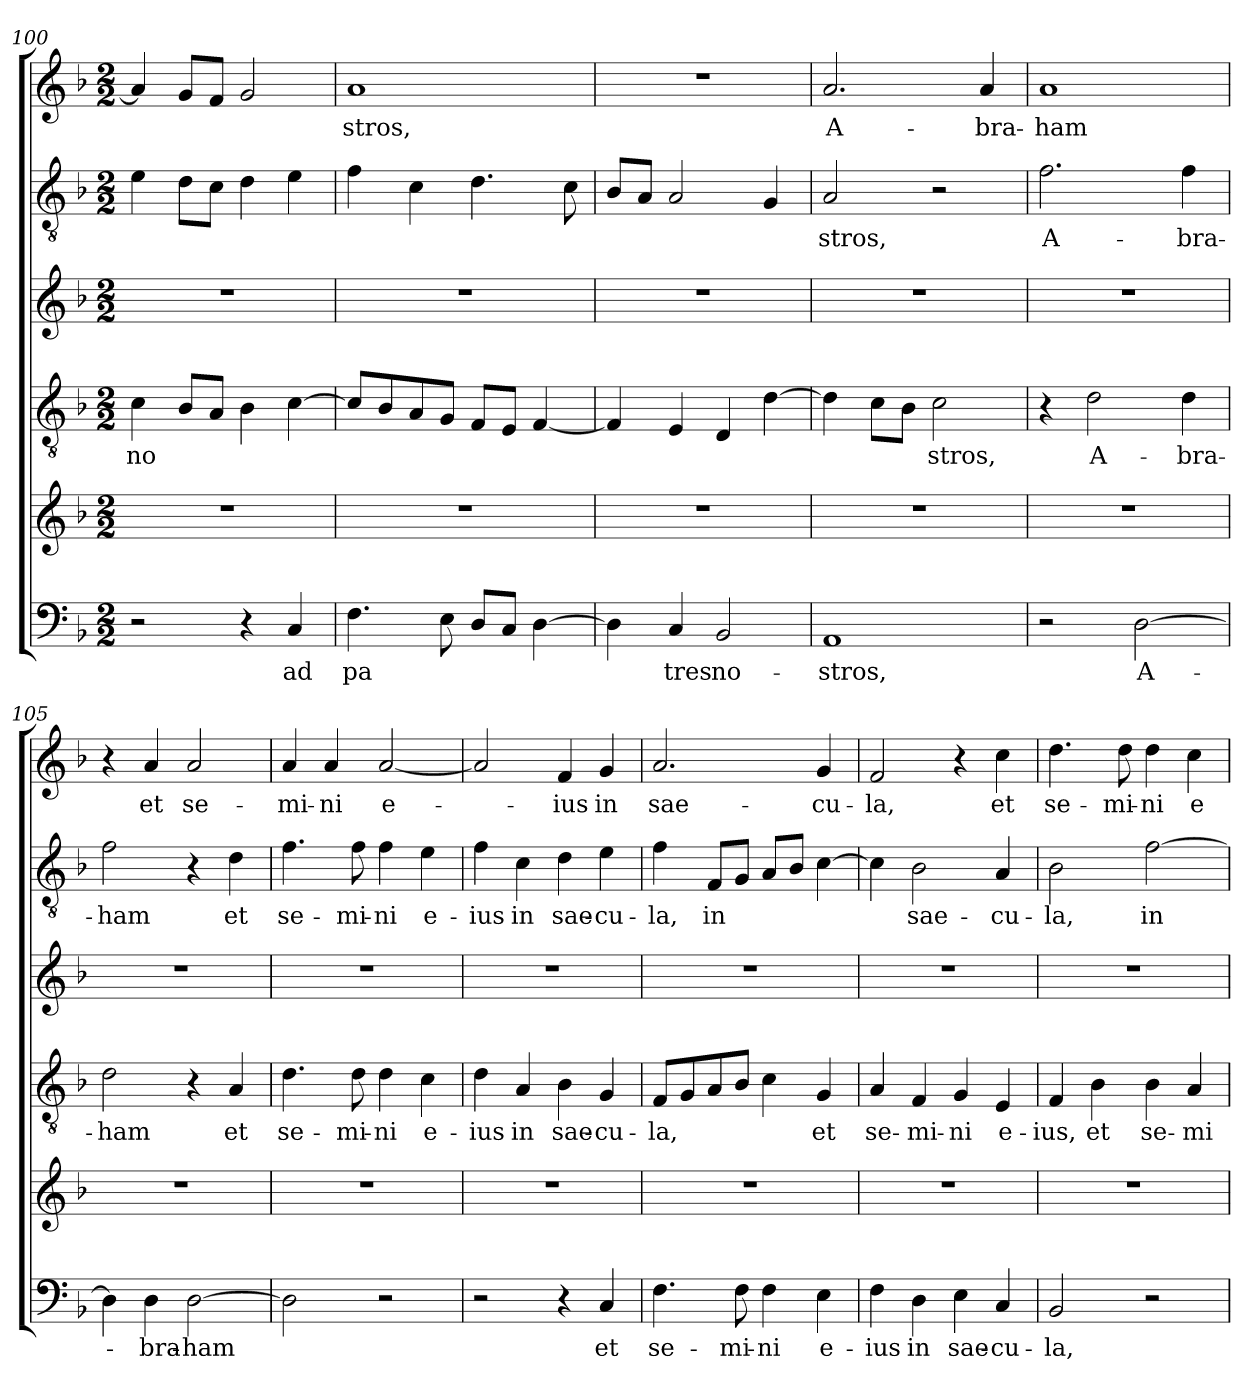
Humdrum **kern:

**kern	**text	**kern	**kern	**text	**kern	**kern	**text	**kern	**text
*part6	*part6	*part5	*part4	*part4	*part3	*part2	*part2	*part1	*part1
*staff6	*staff6	*staff5	*staff4	*staff4	*staff3	*staff2	*staff2	*staff1	*staff1
*clefF4	*	*clefG2	*clefGv2	*	*clefG2	*clefGv2	*	*clefG2	*
*k[b-]	*	*k[b-]	*k[b-]	*	*k[b-]	*k[b-]	*	*k[b-]	*
*F:	*	*F:	*F:	*	*F:	*F:	*	*F:	*
*M2/2	*	*M2/2	*M2/2	*	*M2/2	*M2/2	*	*M2/2	*
=100	=100	=100	=100	=100	=100	=100	=100	=100	=100
!	!	!	!	!LO:LY:b	!	!	!	!	!
2r	.	1r	4c\	no	1r	4e\	.	4a/]	.
.	.	.	8B-/L	.	.	8d\L	.	8g/L	.
.	.	.	8A/J	.	.	8c\J	.	8f/J	.
4r	.	.	4B-\	.	.	4d\	.	2g/	.
!	!LO:LY:b	!	!	!	!	!	!	!	!
4C/	ad	.	[4c\	.	.	4e\	.	.	.
=101	=101	=101	=101	=101	=101	=101	=101	=101	=101
!	!LO:LY:b	!	!	!	!	!	!	!	!LO:LY:b
4.F\	pa	1r	8c/L]	.	1r	4f\	.	1a	-stros,
.	.	.	8B-/	.	.	.	.	.	.
.	.	.	8A/	.	.	4c\	.	.	.
8E\	.	.	8G/J	.	.	.	.	.	.
8D/L	.	.	8F/L	.	.	4.d\	.	.	.
8C/J	.	.	8E/J	.	.	.	.	.	.
[4D\	.	.	[4F/	.	.	.	.	.	.
.	.	.	.	.	.	8c\	.	.	.
=102	=102	=102	=102	=102	=102	=102	=102	=102	=102
4D\]	.	1r	4F/]	.	1r	8B-/L	.	1r	.
.	.	.	.	.	.	8A/J	.	.	.
!	!LO:LY:b	!	!	!	!	!	!	!	!
4C/	tres	.	4E/	.	.	2A/	.	.	.
!	!LO:LY:b	!	!	!	!	!	!	!	!
2BB-/	no-	.	4D/	.	.	.	.	.	.
.	.	.	[4d\	.	.	4G/	.	.	.
=103	=103	=103	=103	=103	=103	=103	=103	=103	=103
!	!LO:LY:b	!	!	!	!	!	!LO:LY:b	!	!LO:LY:b
1AA	-stros,	1r	4d\]	.	1r	2A/	stros,	2.a/	A-
.	.	.	8c\L	.	.	.	.	.	.
.	.	.	8B-\J	.	.	.	.	.	.
!	!	!	!	!LO:LY:b	!	!	!	!	!
.	.	.	2c\	stros,	.	2r	.	.	.
!	!	!	!	!	!	!	!	!	!LO:LY:b
.	.	.	.	.	.	.	.	4a/	-bra-
!!LO:LB:g=z
=104	=104	=104	=104	=104	=104	=104	=104	=104	=104
!	!	!	!	!	!	!	!LO:LY:b	!	!LO:LY:b
2r	.	1r	4r	.	1r	2.f\	A-	1a	-­ham
!	!	!	!	!LO:LY:b	!	!	!	!	!
.	.	.	2d\	A-	.	.	.	.	.
!	!LO:LY:b	!	!	!	!	!	!	!	!
[2D\	A-	.	.	.	.	.	.	.	.
!	!	!	!	!LO:LY:b	!	!	!LO:LY:b	!	!
.	.	.	4d\	-bra-	.	4f\	-bra-	.	.
=105	=105	=105	=105	=105	=105	=105	=105	=105	=105
!	!	!	!	!LO:LY:b	!	!	!LO:LY:b	!	!
4D\]	.	1r	2d\	-ham	1r	2f\	-ham	4r	.
!	!LO:LY:b	!	!	!	!	!	!	!	!LO:LY:b
4D\	-bra-	.	.	.	.	.	.	4a/	et
!	!LO:LY:b	!	!	!	!	!	!	!	!LO:LY:b
[2D\	-ham	.	4r	.	.	4r	.	2a/	se-
!	!	!	!	!LO:LY:b	!	!	!LO:LY:b	!	!
.	.	.	4A/	et	.	4d\	et	.	.
=106	=106	=106	=106	=106	=106	=106	=106	=106	=106
!	!	!	!	!LO:LY:b	!	!	!LO:LY:b	!	!LO:LY:b
2D\]	.	1r	4.d\	se-	1r	4.f\	se-	4a/	-mi-
!	!	!	!	!	!	!	!	!	!LO:LY:b
.	.	.	.	.	.	.	.	4a/	-ni
!	!	!	!	!LO:LY:b	!	!	!LO:LY:b	!	!
.	.	.	8d\	-mi-	.	8f\	-mi-	.	.
!	!	!	!	!LO:LY:b	!	!	!LO:LY:b	!	!LO:LY:b
2r	.	.	4d\	-ni	.	4f\	-ni	[2a/	e-
!	!	!	!	!LO:LY:b	!	!	!LO:LY:b	!	!
.	.	.	4c\	e-	.	4e\	e-	.	.
=107	=107	=107	=107	=107	=107	=107	=107	=107	=107
!	!	!	!	!LO:LY:b	!	!	!LO:LY:b	!	!
2r	.	1r	4d\	-ius	1r	4f\	-ius	2a/]	.
!	!	!	!	!LO:LY:b	!	!	!LO:LY:b	!	!
.	.	.	4A/	in	.	4c\	in	.	.
!	!	!	!	!LO:LY:b	!	!	!LO:LY:b	!	!LO:LY:b
4r	.	.	4B-\	sae-	.	4d\	sae-	4f/	-ius
!	!LO:LY:b	!	!	!LO:LY:b	!	!	!LO:LY:b	!	!LO:LY:b
4C/	et	.	4G/	-cu-	.	4e\	-cu-	4g/	in
=108	=108	=108	=108	=108	=108	=108	=108	=108	=108
!	!LO:LY:b	!	!	!LO:LY:b	!	!	!LO:LY:b	!	!LO:LY:b
4.F\	se-	1r	8F/L	-la,	1r	4f\	-la,	2.a/	sae-
.	.	.	8G/	.	.	.	.	.	.
!	!	!	!	!	!	!	!LO:LY:b	!	!
.	.	.	8A/	.	.	8F/L	in	.	.
!	!LO:LY:b	!	!	!	!	!	!	!	!
8F\	-mi-	.	8B-/J	.	.	8G/J	.	.	.
!	!LO:LY:b	!	!	!	!	!	!	!	!
4F\	-ni	.	4c\	.	.	8A/L	.	.	.
.	.	.	.	.	.	8B-/J	.	.	.
!	!LO:LY:b	!	!	!LO:LY:b	!	!	!	!	!LO:LY:b
4E\	e-	.	4G/	et	.	[4c\	.	4g/	-cu-
=109	=109	=109	=109	=109	=109	=109	=109	=109	=109
!	!LO:LY:b	!	!	!LO:LY:b	!	!	!	!	!LO:LY:b
4F\	-ius	1r	4A/	se-	1r	4c\]	.	2f/	-la,
!	!LO:LY:b	!	!	!LO:LY:b	!	!	!LO:LY:b	!	!
4D\	in	.	4F/	-mi-	.	2B-\	sae-	.	.
!	!LO:LY:b	!	!	!LO:LY:b	!	!	!	!	!
4E\	sae-	.	4G/	-ni	.	.	.	4r	.
!	!LO:LY:b	!	!	!LO:LY:b	!	!	!LO:LY:b	!	!LO:LY:b
4C/	-cu-	.	4E/	e-	.	4A/	-cu-	4cc\	et
!!LO:LB:g=z
=110	=110	=110	=110	=110	=110	=110	=110	=110	=110
!	!LO:LY:b	!	!	!LO:LY:b	!	!	!LO:LY:b	!	!LO:LY:b
2BB-/	-­la,	1r	4F/	-­ius,	1r	2B-\	-­la,	4.dd\	se-
!	!	!	!	!LO:LY:b	!	!	!	!	!
.	.	.	4B-\	et	.	.	.	.	.
!	!	!	!	!	!	!	!	!	!LO:LY:b
.	.	.	.	.	.	.	.	8dd\	-mi-
!	!	!	!	!LO:LY:b	!	!	!LO:LY:b	!	!LO:LY:b
2r	.	.	4B-\	se-	.	[2f\	in	4dd\	-ni
!	!	!	!	!LO:LY:b	!	!	!	!	!LO:LY:b
.	.	.	4A/	-mi-	.	.	.	4cc\	e-
=	=	=	=	=	=	=	=	=	=
*-	*-	*-	*-	*-	*-	*-	*-	*-	*-
